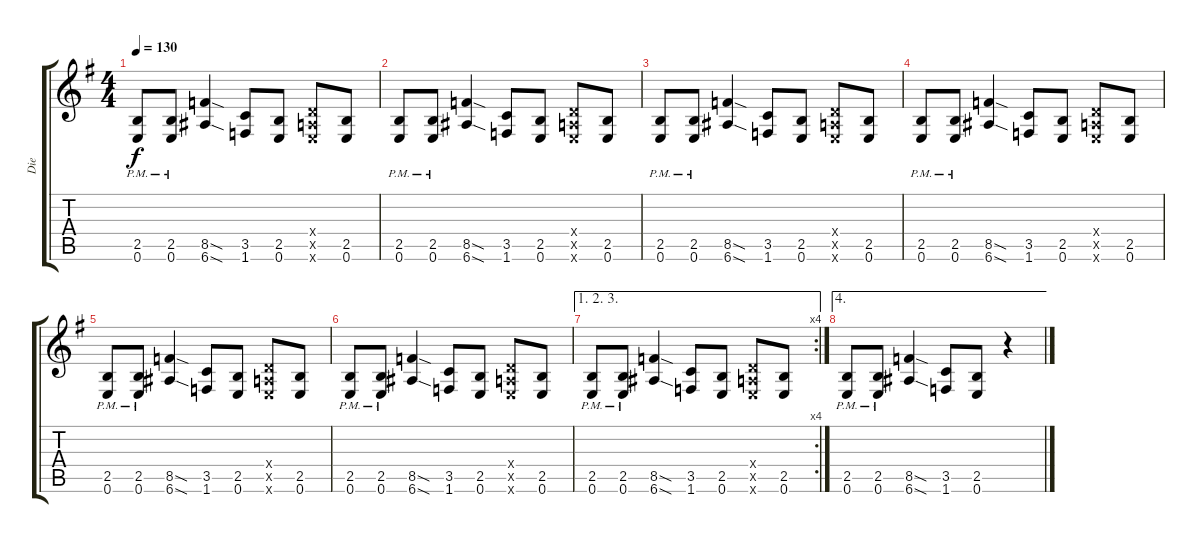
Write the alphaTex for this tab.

\track ("Die" "Die") {instrument distortionguitar}
\staff {score tabs}
\tuning (E4 B3 G3 D3 A2 E2) {hide}
\ts (4 4)
\tempo 130
\clef g2
\ks eminor
(2.5{pm} 0.6{pm}).8{dy f} (2.5{pm} 0.6{pm}).8 (8.5{sod} 6.6{sod}).4 (3.5 1.6).8 (2.5 0.6).8 (0.4{x} 0.5{x} 0.6{x}).8 (2.5 0.6).8 |
(2.5{pm} 0.6{pm}).8 (2.5{pm} 0.6{pm}).8 (8.5{sod} 6.6{sod}).4 (3.5 1.6).8 (2.5 0.6).8 (0.4{x} 0.5{x} 0.6{x}).8 (2.5 0.6).8 |
(2.5{pm} 0.6{pm}).8 (2.5{pm} 0.6{pm}).8 (8.5{sod} 6.6{sod}).4 (3.5 1.6).8 (2.5 0.6).8 (0.4{x} 0.5{x} 0.6{x}).8 (2.5 0.6).8 |
(2.5{pm} 0.6{pm}).8 (2.5{pm} 0.6{pm}).8 (8.5{sod} 6.6{sod}).4 (3.5 1.6).8 (2.5 0.6).8 (0.4{x} 0.5{x} 0.6{x}).8 (2.5 0.6).8 |
(2.5{pm} 0.6{pm}).8 (2.5{pm} 0.6{pm}).8 (8.5{sod} 6.6{sod}).4 (3.5 1.6).8 (2.5 0.6).8 (0.4{x} 0.5{x} 0.6{x}).8 (2.5 0.6).8 |
(2.5{pm} 0.6{pm}).8 (2.5{pm} 0.6{pm}).8 (8.5{sod} 6.6{sod}).4 (3.5 1.6).8 (2.5 0.6).8 (0.4{x} 0.5{x} 0.6{x}).8 (2.5 0.6).8 |
\ae (1 2 3)
\rc 4
(2.5{pm} 0.6{pm}).8 (2.5{pm} 0.6{pm}).8 (8.5{sod} 6.6{sod}).4 (3.5 1.6).8 (2.5 0.6).8 (0.4{x} 0.5{x} 0.6{x}).8 (2.5 0.6).8 |
\ae 4
(2.5{pm} 0.6{pm}).8 (2.5{pm} 0.6{pm}).8 (8.5{sod} 6.6{sod}).4 (3.5 1.6).8 (2.5 0.6).8 r.4
